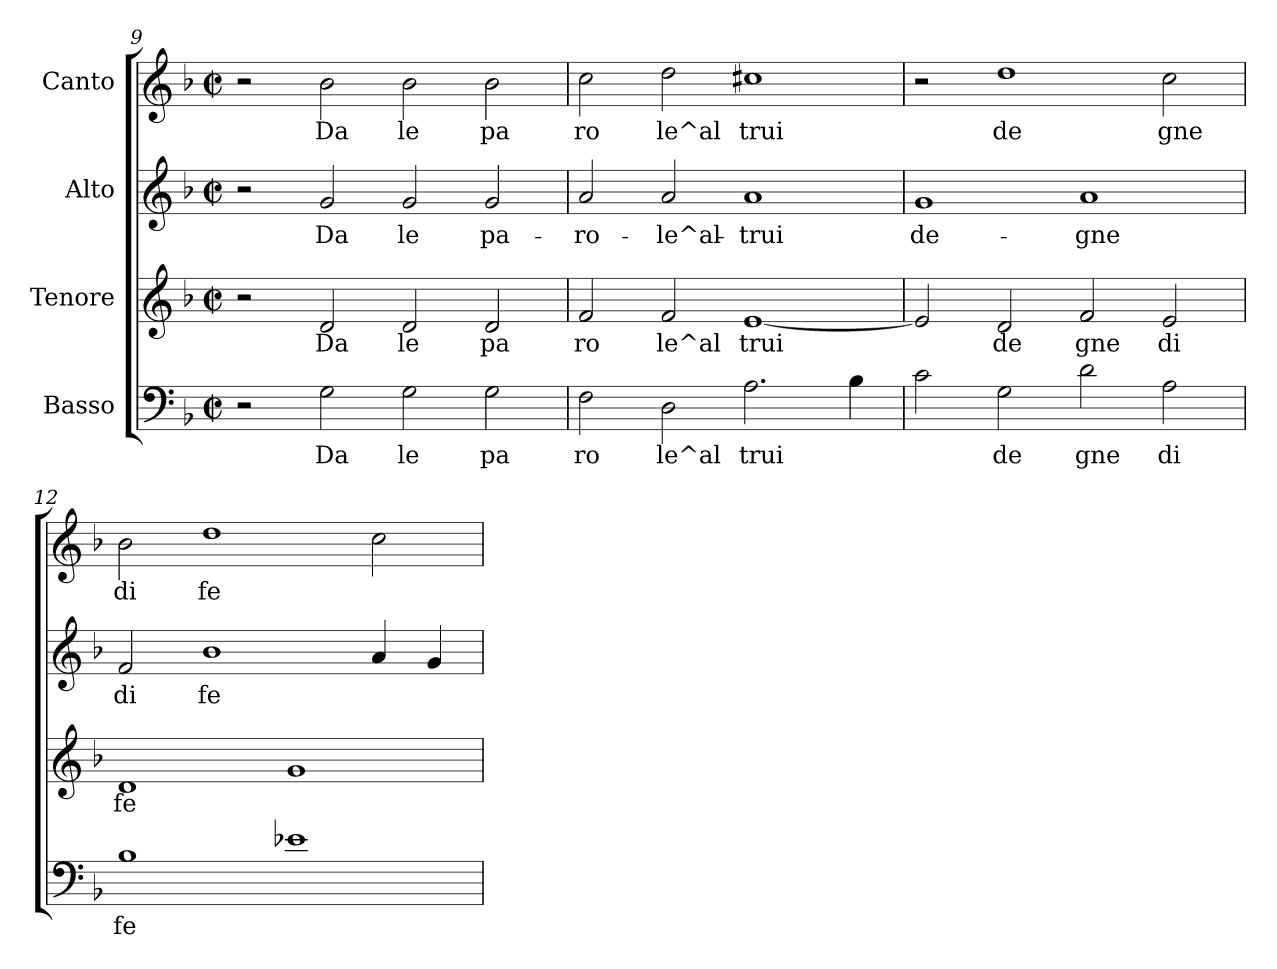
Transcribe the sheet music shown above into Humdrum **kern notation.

**kern	**text	**kern	**text	**kern	**text	**kern	**text
*part4	*part4	*part3	*part3	*part2	*part2	*part1	*part1
*staff4	*staff4	*staff3	*staff3	*staff2	*staff2	*staff1	*staff1
*I"Basso	*	*I"Tenore	*	*I"Alto	*	*I"Canto	*
*clefF4	*	*clefG2	*	*clefG2	*	*clefG2	*
*k[b-]	*	*k[b-]	*	*k[b-]	*	*k[b-]	*
*F:	*	*F:	*	*F:	*	*F:	*
*M2/2	*	*M2/2	*	*M2/2	*	*M2/2	*
*met(c|)	*	*met(c|)	*	*met(c|)	*	*met(c|)	*
=9	=9	=9	=9	=9	=9	=9	=9
2r	.	2r	.	2r	.	2r	.
!	!LO:LY:b:cj	!	!LO:LY:b:cj	!	!LO:LY:b:cj	!	!LO:LY:b:cj
2G\	Da	2d/	Da	2g/	Da	2b-\	Da
!	!LO:LY:b:cj	!	!LO:LY:b:cj	!	!LO:LY:b:cj	!	!LO:LY:b:cj
2G\	le	2d/	le	2g/	le	2b-\	le
!	!LO:LY:b:cj	!	!LO:LY:b:cj	!	!LO:LY:b:cj	!	!LO:LY:b:cj
2G\	pa	2d/	pa	2g/	pa-	2b-\	pa
=10	=10	=10	=10	=10	=10	=10	=10
!	!LO:LY:b:cj	!	!LO:LY:b:cj	!	!LO:LY:b:cj	!	!LO:LY:b:cj
2F\	ro	2f/	ro	2a/	-ro-	2cc\	ro
!	!LO:LY:b:cj	!	!LO:LY:b:cj	!	!LO:LY:b:cj	!	!LO:LY:b:cj
2D\	le^al	2f/	le^al	2a/	-le^al-	2dd\	le^al
!	!LO:LY:b:cj	!	!LO:LY:b:cj	!	!LO:LY:b:cj	!	!LO:LY:b:cj
2.A\	trui	[<1e	trui	1a	-trui	1cc#X	trui
!	!LO:LY:b:cj	!	!	!	!	!	!
4B-\	.	.	.	.	.	.	.
=11	=11	=11	=11	=11	=11	=11	=11
!	!LO:LY:b:cj	!	!LO:LY:b:cj	!	!LO:LY:b:cj	!	!
2c\	.	2e/]	.	1g	de-	2r	.
!	!LO:LY:b:cj	!	!LO:LY:b:cj	!	!	!	!LO:LY:b:cj
2G\	de	2d/	de	.	.	1dd	de
!	!LO:LY:b:cj	!	!LO:LY:b:cj	!	!LO:LY:b:cj	!	!
2d\	gne	2f/	gne	1a	-gne	.	.
!	!LO:LY:b:cj	!	!LO:LY:b:cj	!	!	!	!LO:LY:b:cj
2A\	di	2e/	di	.	.	2cc\	gne
!!LO:PB:g=z
=12	=12	=12	=12	=12	=12	=12	=12
!	!LO:LY:b:cj	!	!LO:LY:b:cj	!	!LO:LY:b:cj	!	!LO:LY:b:cj
1B-	fe	1d	fe	2f/	di	2b-\	di
!	!	!	!	!	!LO:LY:b:cj	!	!LO:LY:b:cj
.	.	.	.	1b-	fe	1dd	fe
!	!LO:LY:b:cj	!	!LO:LY:b:cj	!	!	!	!
1e-	.	1g	.	.	.	.	.
!	!	!	!	!	!LO:LY:b:cj	!	!LO:LY:b:cj
.	.	.	.	4a/	.	2cc\	.
!	!	!	!	!	!LO:LY:b:cj	!	!
.	.	.	.	4g/	.	.	.
=	=	=	=	=	=	=	=
*-	*-	*-	*-	*-	*-	*-	*-
